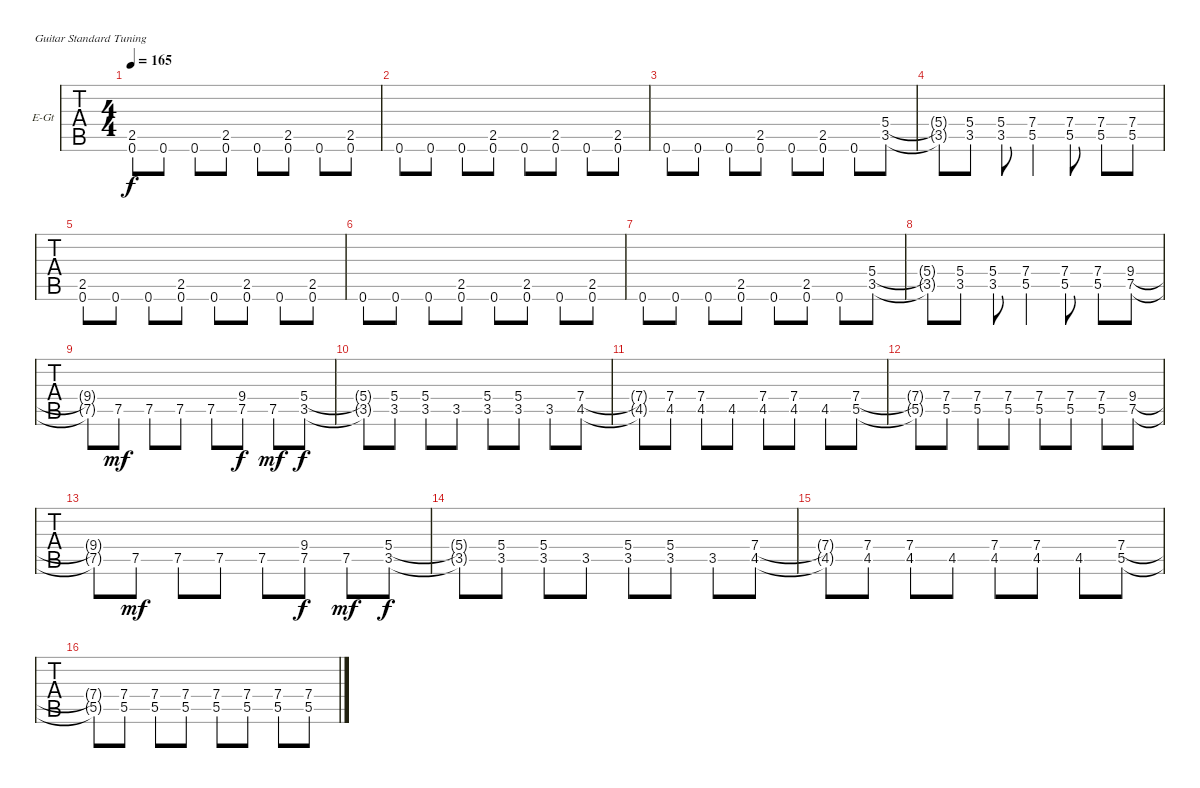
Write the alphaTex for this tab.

\bracketExtendMode groupsimilarinstruments
\firstSystemTrackNameOrientation horizontal
\otherSystemsTrackNameOrientation horizontal
\track ("Guitar 3 (Rhythm) Marcel" "E-Gt") {instrument distortionguitar}
\staff {tabs}
\tuning (E4 B3 G3 D3 A2 E2)
\ts (4 4)
\tempo 165
\clef g2
\ks c
(2.5 0.6).8{dy f} 0.6.8 0.6.8 (2.5 0.6).8 0.6.8 (2.5 0.6).8 0.6.8 (2.5 0.6).8 |
0.6.8 0.6.8 0.6.8 (2.5 0.6).8 0.6.8 (2.5 0.6).8 0.6.8 (2.5 0.6).8 |
0.6.8 0.6.8 0.6.8 (2.5 0.6).8 0.6.8 (2.5 0.6).8 0.6.8 (5.4 3.5).8 |
(5.4{t} 3.5{t}).8 (5.4 3.5).8 (5.4 3.5).8 (7.4 5.5).4 (7.4 5.5).8 (7.4 5.5).8 (7.4 5.5).8 |
(2.5 0.6).8 0.6.8 0.6.8 (2.5 0.6).8 0.6.8 (2.5 0.6).8 0.6.8 (2.5 0.6).8 |
0.6.8 0.6.8 0.6.8 (2.5 0.6).8 0.6.8 (2.5 0.6).8 0.6.8 (2.5 0.6).8 |
0.6.8 0.6.8 0.6.8 (2.5 0.6).8 0.6.8 (2.5 0.6).8 0.6.8 (5.4 3.5).8 |
(5.4{t} 3.5{t}).8 (5.4 3.5).8 (5.4 3.5).8 (7.4 5.5).4 (7.4 5.5).8 (7.4 5.5).8 (9.4 7.5).8 |
(9.4{t} 7.5{t}).8 7.5.8{dy mf} 7.5.8 7.5.8 7.5.8 (9.4 7.5).8{dy f} 7.5.8{dy mf} (5.4 3.5).8{dy f} |
(5.4{t} 3.5{t}).8 (5.4 3.5).8 (5.4 3.5).8 3.5.8 (5.4 3.5).8 (5.4 3.5).8 3.5.8 (7.4 4.5).8 |
(7.4{t} 4.5{t}).8 (7.4 4.5).8 (7.4 4.5).8 4.5.8 (7.4 4.5).8 (7.4 4.5).8 4.5.8 (7.4 5.5).8 |
(7.4{t} 5.5{t}).8 (7.4 5.5).8 (7.4 5.5).8 (7.4 5.5).8 (7.4 5.5).8 (7.4 5.5).8 (7.4 5.5).8 (9.4 7.5).8 |
(9.4{t} 7.5{t}).8 7.5.8{dy mf} 7.5.8 7.5.8 7.5.8 (9.4 7.5).8{dy f} 7.5.8{dy mf} (5.4 3.5).8{dy f} |
(5.4{t} 3.5{t}).8 (5.4 3.5).8 (5.4 3.5).8 3.5.8 (5.4 3.5).8 (5.4 3.5).8 3.5.8 (7.4 4.5).8 |
(7.4{t} 4.5{t}).8 (7.4 4.5).8 (7.4 4.5).8 4.5.8 (7.4 4.5).8 (7.4 4.5).8 4.5.8 (7.4 5.5).8 |
(7.4{t} 5.5{t}).8 (7.4 5.5).8 (7.4 5.5).8 (7.4 5.5).8 (7.4 5.5).8 (7.4 5.5).8 (7.4 5.5).8 (7.4 5.5).8
